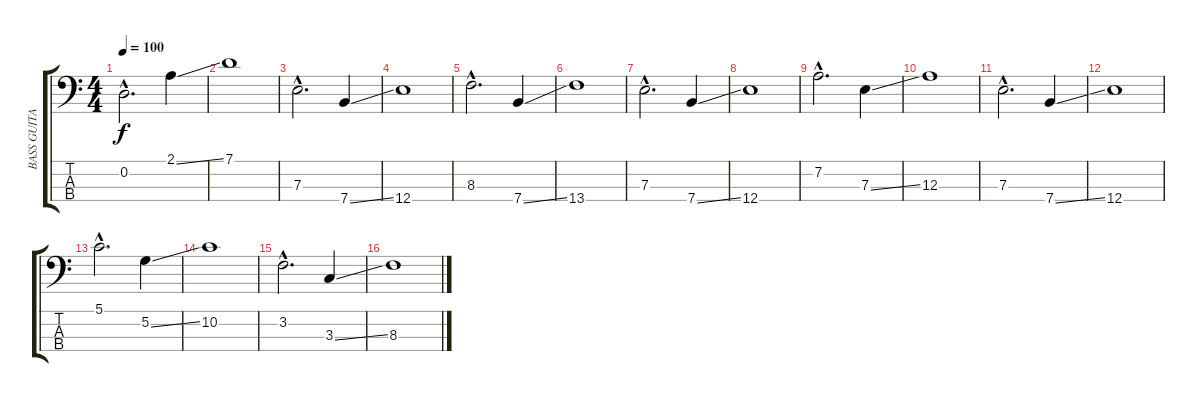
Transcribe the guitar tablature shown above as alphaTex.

\track ("BASS GUITAR" "BASS GUITA") {instrument fretlessbass}
\staff {score tabs}
\tuning (G2 D2 A1 E1) {hide}
\ts (4 4)
\tempo 100
\clef f4
\ks c
0.2{hac}.2{d dy f} 2.1{ss}.4 |
7.1.1 |
7.3{hac}.2{d} 7.4{ss}.4 |
12.4.1 |
8.3{hac}.2{d} 7.4{ss}.4 |
13.4.1 |
7.3{hac}.2{d} 7.4{ss}.4 |
12.4.1 |
7.2{hac}.2{d} 7.3{ss}.4 |
12.3.1 |
7.3{hac}.2{d} 7.4{ss}.4 |
12.4.1 |
5.1{hac}.2{d} 5.2{ss}.4 |
10.2.1 |
3.2{hac}.2{d} 3.3{ss}.4 |
8.3.1
